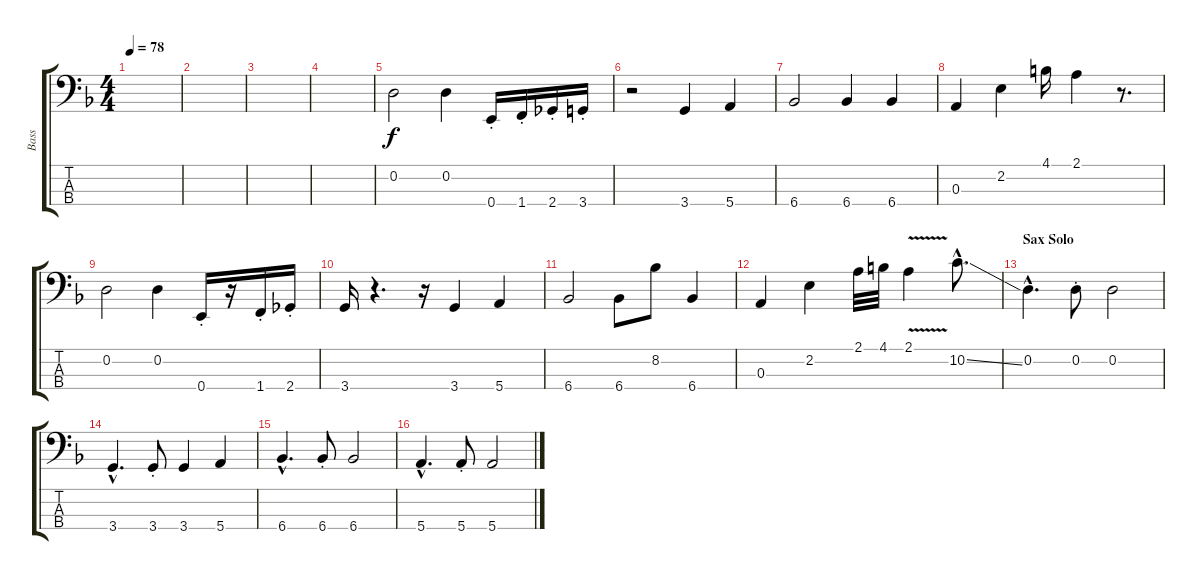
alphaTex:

\track ("Bass" "Bass") {instrument fretlessbass}
\staff {score tabs}
\tuning (G2 D2 A1 E1) {hide}
\ts (4 4)
\tempo 78
\clef f4
\ks f
|
|
|
|
0.2.2 0.2.4 0.4{st}.16 1.4{st}.16 2.4{st}.16 3.4{st}.16 |
r.2 3.4.4 5.4.4 |
6.4.2 6.4.4 6.4.4 |
0.3.4 2.2.4 4.1.16 2.1.4 r.8{d} |
0.2.2 0.2.4 0.4{st}.16 r.16 1.4{st}.16 2.4{st}.16 |
3.4.16 r.4{d} r.16 3.4.4 5.4.4 |
6.4.2 6.4.8 8.2.8 6.4.4 |
0.3.4 2.2.4 2.1.32 4.1.32 2.1{v}.4 10.2{ss hac}.8{d} |
\section ("" "Sax Solo")
0.2{hac}.4{d} 0.2{st}.8 0.2.2 |
3.4{hac}.4{d} 3.4{st}.8 3.4.4 5.4.4 |
6.4{hac}.4{d} 6.4{st}.8 6.4.2 |
5.4{hac}.4{d} 5.4{st}.8 5.4.2
